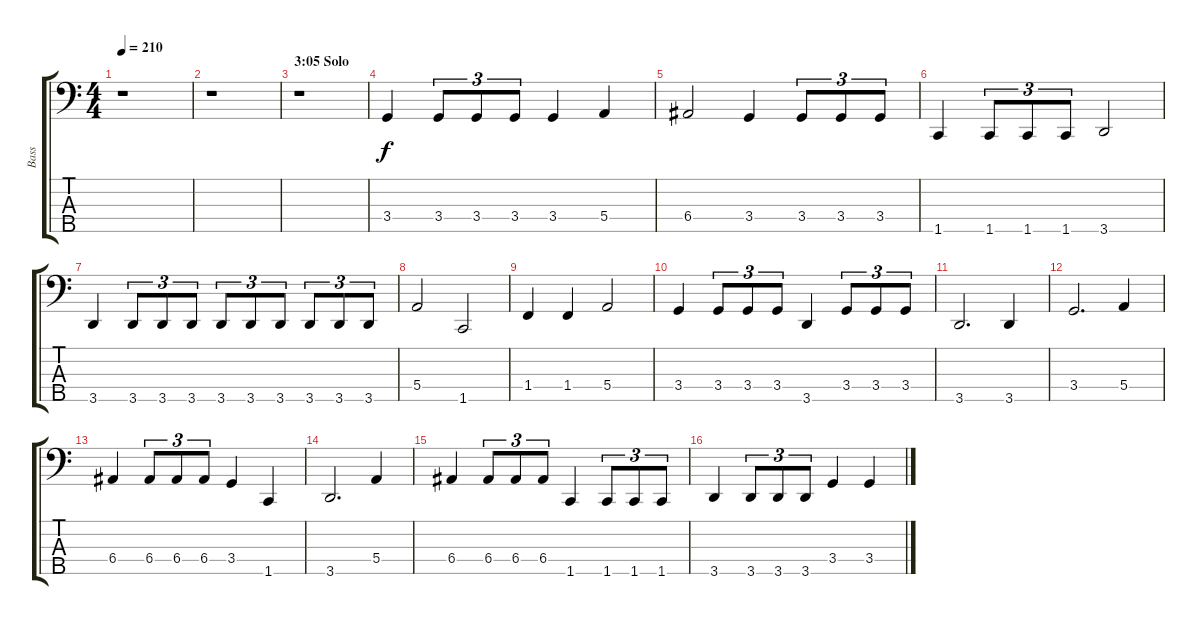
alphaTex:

\track ("Bass" "Bass") {instrument electricbassfinger}
\staff {score tabs}
\tuning (G2 D2 A1 E1 B0) {hide}
\ts (4 4)
\tempo 210
\clef f4
\ks c
r.1{dy f} |
r.1 |
\section ("" "3:05 Solo")
r.1 |
3.4.4 3.4.8{tu (3 2)} 3.4.8{tu (3 2)} 3.4.8{tu (3 2)} 3.4.4 5.4.4 |
6.4.2 3.4.4 3.4.8{tu (3 2)} 3.4.8{tu (3 2)} 3.4.8{tu (3 2)} |
1.5.4 1.5.8{tu (3 2)} 1.5.8{tu (3 2)} 1.5.8{tu (3 2)} 3.5.2 |
3.5.4 3.5.8{tu (3 2)} 3.5.8{tu (3 2)} 3.5.8{tu (3 2)} 3.5.8{tu (3 2)} 3.5.8{tu (3 2)} 3.5.8{tu (3 2)} 3.5.8{tu (3 2)} 3.5.8{tu (3 2)} 3.5.8{tu (3 2)} |
5.4.2 1.5.2 |
1.4.4 1.4.4 5.4.2 |
3.4.4 3.4.8{tu (3 2)} 3.4.8{tu (3 2)} 3.4.8{tu (3 2)} 3.5.4 3.4.8{tu (3 2)} 3.4.8{tu (3 2)} 3.4.8{tu (3 2)} |
3.5.2{d} 3.5.4 |
3.4.2{d} 5.4.4 |
6.4.4 6.4.8{tu (3 2)} 6.4.8{tu (3 2)} 6.4.8{tu (3 2)} 3.4.4 1.5.4 |
3.5.2{d} 5.4.4 |
6.4.4 6.4.8{tu (3 2)} 6.4.8{tu (3 2)} 6.4.8{tu (3 2)} 1.5.4 1.5.8{tu (3 2)} 1.5.8{tu (3 2)} 1.5.8{tu (3 2)} |
3.5.4 3.5.8{tu (3 2)} 3.5.8{tu (3 2)} 3.5.8{tu (3 2)} 3.4.4 3.4.4
